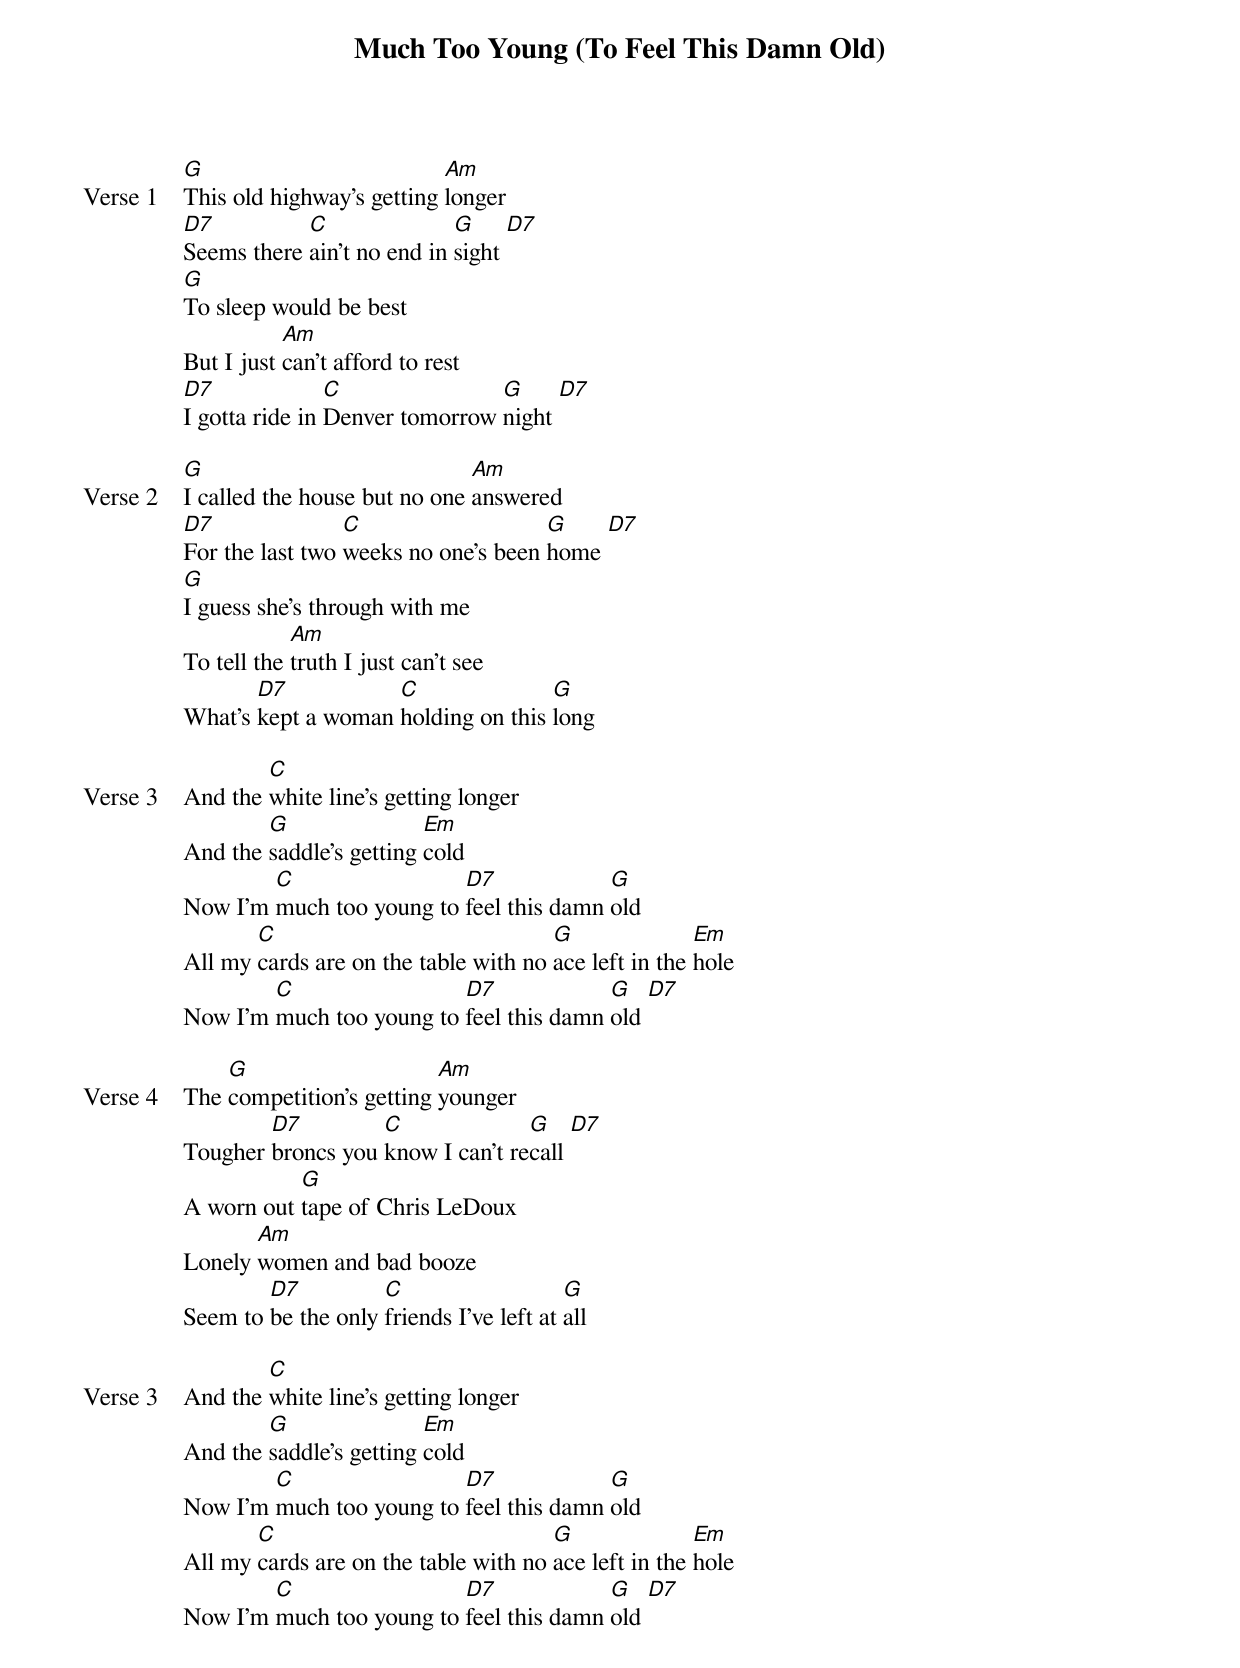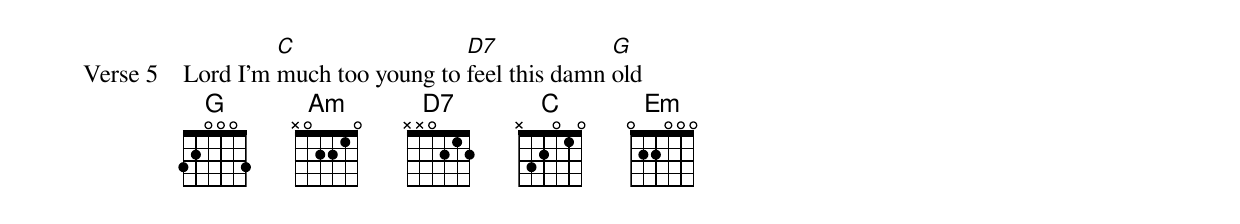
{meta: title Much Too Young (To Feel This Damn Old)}
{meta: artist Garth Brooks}
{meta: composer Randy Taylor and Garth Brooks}
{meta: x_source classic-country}
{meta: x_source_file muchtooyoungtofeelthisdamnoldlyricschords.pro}
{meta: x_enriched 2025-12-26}

{start_of_verse: Verse 1}
[G]This old highway's getting [Am]longer
[D7]Seems there [C]ain't no end in [G]sight [D7]
[G]To sleep would be best
But I just [Am]can't afford to rest
[D7]I gotta ride in [C]Denver tomorrow [G]night [D7]
{end_of_verse}

{start_of_verse: Verse 2}
[G]I called the house but no one [Am]answered
[D7]For the last two [C]weeks no one's been [G]home [D7]
[G]I guess she's through with me
To tell the [Am]truth I just can't see
What's [D7]kept a woman [C]holding on this [G]long
{end_of_verse}

{start_of_verse: Verse 3}
And the [C]white line's getting longer
And the [G]saddle's getting [Em]cold
Now I'm [C]much too young to [D7]feel this damn [G]old
All my [C]cards are on the table with no [G]ace left in the [Em]hole
Now I'm [C]much too young to [D7]feel this damn [G]old [D7]
{end_of_verse}

{start_of_verse: Verse 4}
The [G]competition's getting [Am]younger
Tougher [D7]broncs you [C]know I can't re[G]call [D7]
A worn out [G]tape of Chris LeDoux
Lonely [Am]women and bad booze
Seem to [D7]be the only [C]friends I've left at [G]all
{end_of_verse}

{start_of_verse: Verse 3}
And the [C]white line's getting longer
And the [G]saddle's getting [Em]cold
Now I'm [C]much too young to [D7]feel this damn [G]old
All my [C]cards are on the table with no [G]ace left in the [Em]hole
Now I'm [C]much too young to [D7]feel this damn [G]old [D7]
{end_of_verse}

{start_of_verse: Verse 5}
Lord I'm [C]much too young to [D7]feel this damn [G]old
{end_of_verse}
